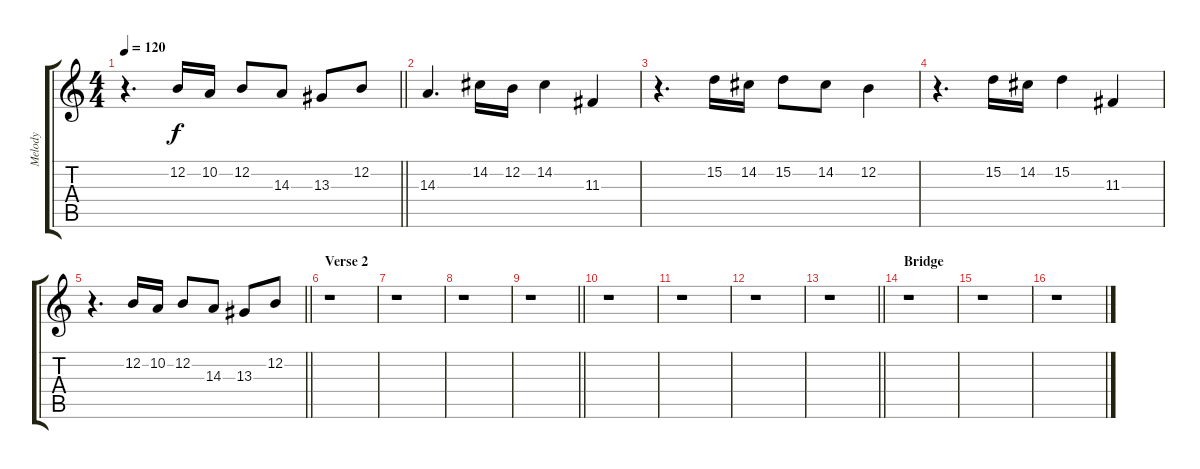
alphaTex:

\track ("Melody" "Melody") {instrument synthbrass1}
\staff {score tabs}
\tuning (E4 B3 G3 D3 A2 B1) {hide}
\ts (4 4)
\tempo 120
\clef g2
\barLineRight lightlight
\ks c
r.4{d dy f} 12.2.16 10.2.16 12.2.8 14.3.8 13.3.8 12.2.8 |
14.3.4{d} 14.2.16 12.2.16 14.2.4 11.3.4 |
r.4{d} 15.2.16 14.2.16 15.2.8 14.2.8 12.2.4 |
r.4{d} 15.2.16 14.2.16 15.2.4 11.3.4 |
\barLineRight lightlight
r.4{d} 12.2.16 10.2.16 12.2.8 14.3.8 13.3.8 12.2.8 |
\section ("" "Verse 2")
r.1 |
r.1 |
r.1 |
\barLineRight lightlight
r.1 |
r.1 |
r.1 |
r.1 |
\barLineRight lightlight
r.1 |
\section ("" "Bridge")
r.1 |
r.1 |
r.1
